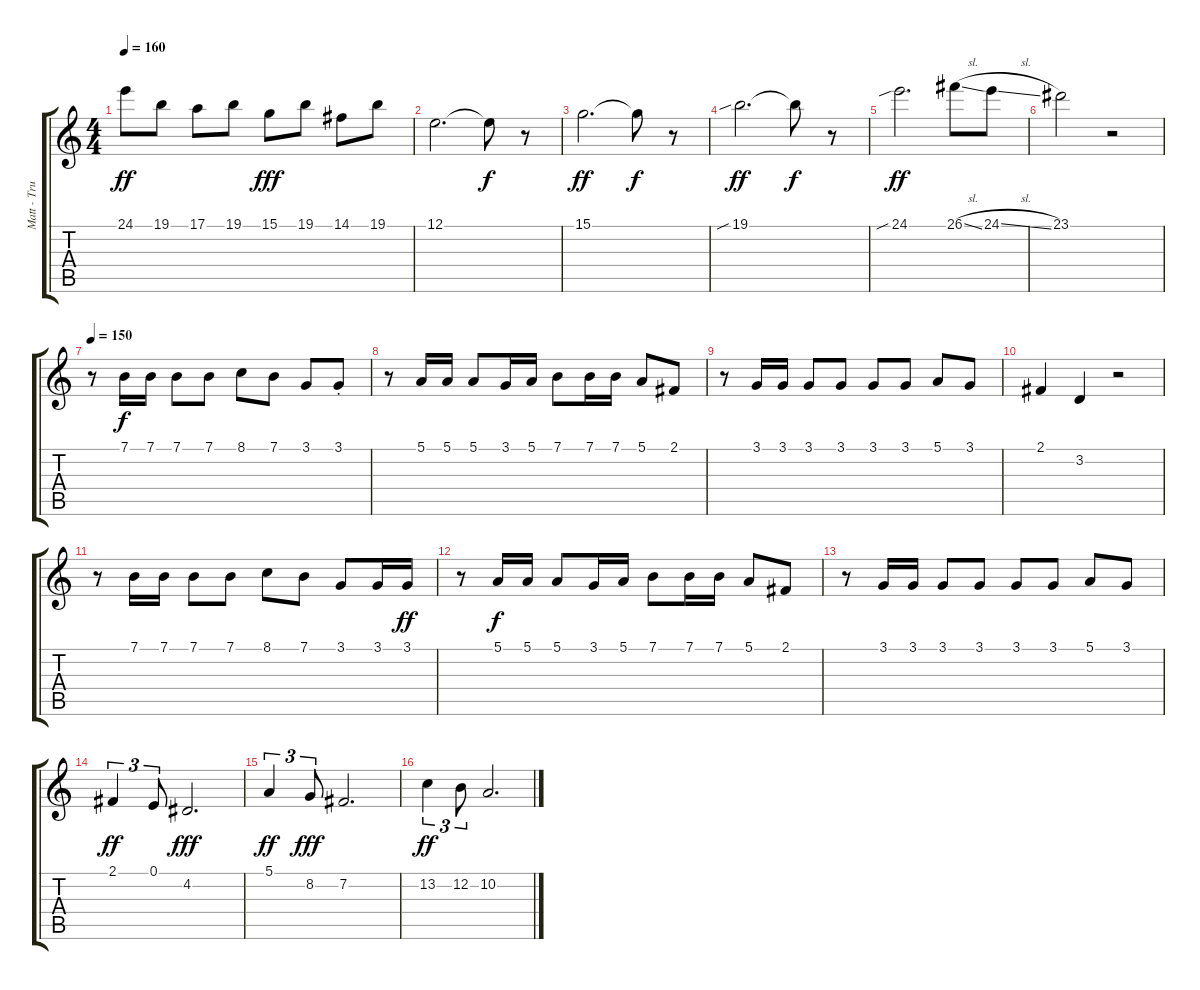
\track ("Matt - Trumpet" "Matt - Tru") {instrument trumpet}
\staff {score tabs}
\tuning (E4 B3 G3 D3 A2 E2) {hide}
\ts (4 4)
\tempo 160
\clef g2
\ks c
24.1.8{dy ff} 19.1.8 17.1.8 19.1.8 15.1.8{dy fff} 19.1.8 14.1.8 19.1.8 |
12.1.2{d} 12.1{t}.8{dy f} r.8 |
15.1.2{d dy ff} 15.1{t}.8{dy f} r.8 |
19.1{sib}.2{d dy ff} 19.1{t}.8{dy f} r.8 |
24.1{sib}.2{d dy ff} 26.1{sl}.8 24.1{sl}.8 |
23.1.2 r.2 |
\tempo 150
r.8 7.1.16{dy f} 7.1.16 7.1.8 7.1.8 8.1.8 7.1.8 3.1.8 3.1{st}.8 |
r.8 5.1.16 5.1.16 5.1.8 3.1.16 5.1.16 7.1.8 7.1.16 7.1.16 5.1.8 2.1.8 |
r.8 3.1.16 3.1.16 3.1.8 3.1.8 3.1.8 3.1.8 5.1.8 3.1.8 |
2.1.4 3.2.4 r.2 |
r.8 7.1.16 7.1.16 7.1.8 7.1.8 8.1.8 7.1.8 3.1.8 3.1.16 3.1.16{dy ff} |
r.8 5.1.16{dy f} 5.1.16 5.1.8 3.1.16 5.1.16 7.1.8 7.1.16 7.1.16 5.1.8 2.1.8 |
r.8 3.1.16 3.1.16 3.1.8 3.1.8 3.1.8 3.1.8 5.1.8 3.1.8 |
2.1.4{tu (3 2) dy ff} 0.1.8{tu (3 2)} 4.2.2{d dy fff} |
5.1.4{tu (3 2) dy ff} 8.2.8{tu (3 2) dy fff} 7.2.2{d} |
13.2.4{tu (3 2) dy ff} 12.2.8{tu (3 2)} 10.2.2{d}
